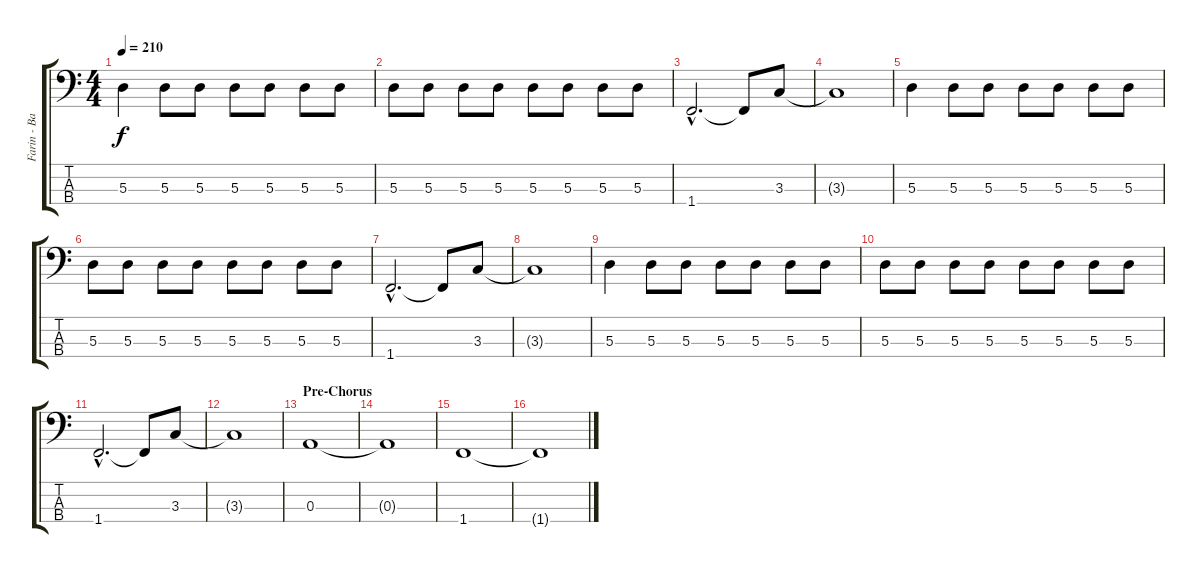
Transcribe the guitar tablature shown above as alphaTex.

\track ("Farin - Bass" "Farin - Ba") {instrument electricbasspick}
\staff {score tabs}
\tuning (G2 D2 A1 E1) {hide}
\ts (4 4)
\tempo 210
\clef f4
\ks c
5.3.4{dy f} 5.3.8 5.3.8 5.3.8 5.3.8 5.3.8 5.3.8 |
5.3.8 5.3.8 5.3.8 5.3.8 5.3.8 5.3.8 5.3.8 5.3.8 |
1.4{hac}.2{d} 1.4{t}.8 3.3.8 |
3.3{t}.1 |
5.3.4 5.3.8 5.3.8 5.3.8 5.3.8 5.3.8 5.3.8 |
5.3.8 5.3.8 5.3.8 5.3.8 5.3.8 5.3.8 5.3.8 5.3.8 |
1.4{hac}.2{d} 1.4{t}.8 3.3.8 |
3.3{t}.1 |
5.3.4 5.3.8 5.3.8 5.3.8 5.3.8 5.3.8 5.3.8 |
5.3.8 5.3.8 5.3.8 5.3.8 5.3.8 5.3.8 5.3.8 5.3.8 |
1.4{hac}.2{d} 1.4{t}.8 3.3.8 |
3.3{t}.1 |
\section ("" "Pre-Chorus")
0.3.1 |
0.3{t}.1 |
1.4.1 |
1.4{t}.1
